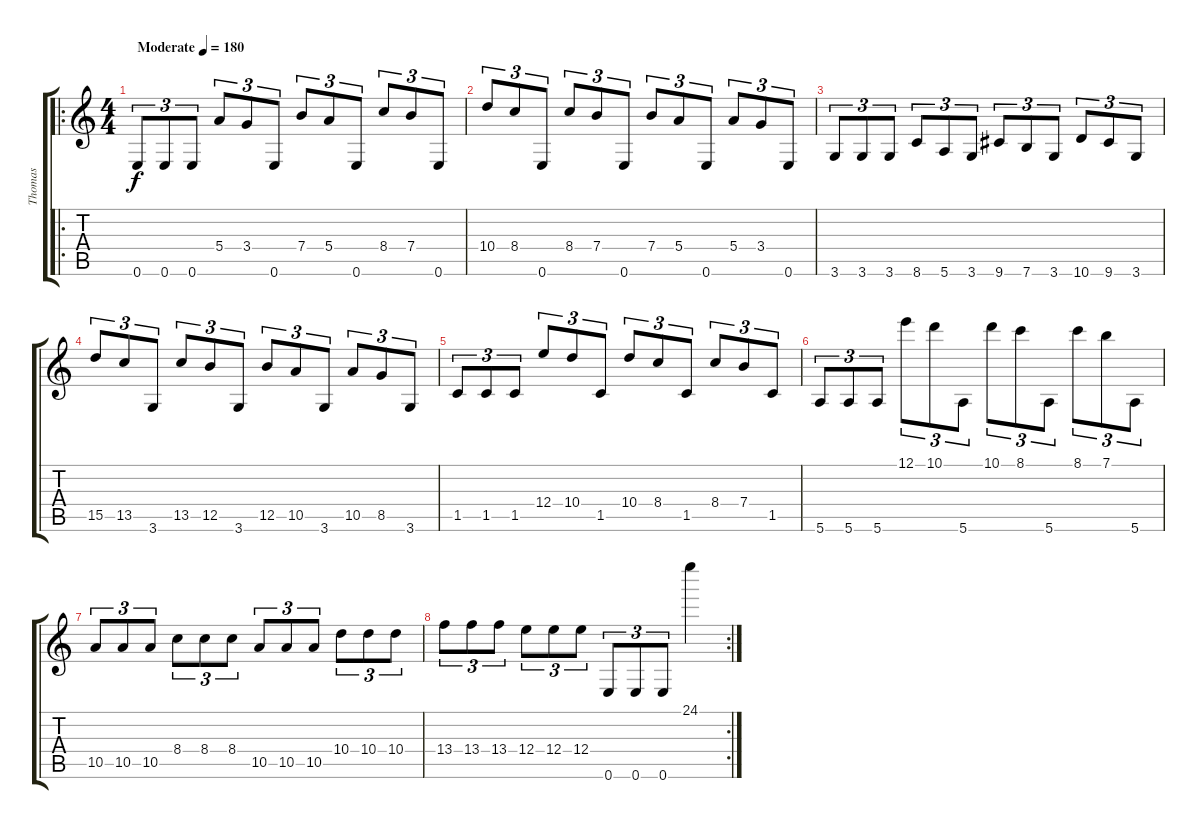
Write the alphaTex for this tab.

\track ("Thomas" "Thomas") {instrument distortionguitar}
\staff {score tabs}
\tuning (E4 B3 G3 E3 B2 E2) {hide}
\ro
\ts (4 4)
\section ("" "")
\tempo (180 "Moderate")
\clef g2
\ks c
0.6.8{tu (3 2) dy f instrument distortionguitar} 0.6.8{tu (3 2)} 0.6.8{tu (3 2)} 5.4.8{tu (3 2)} 3.4.8{tu (3 2)} 0.6.8{tu (3 2)} 7.4.8{tu (3 2)} 5.4.8{tu (3 2)} 0.6.8{tu (3 2)} 8.4.8{tu (3 2)} 7.4.8{tu (3 2)} 0.6.8{tu (3 2)} |
10.4.8{tu (3 2)} 8.4.8{tu (3 2)} 0.6.8{tu (3 2)} 8.4.8{tu (3 2)} 7.4.8{tu (3 2)} 0.6.8{tu (3 2)} 7.4.8{tu (3 2)} 5.4.8{tu (3 2)} 0.6.8{tu (3 2)} 5.4.8{tu (3 2)} 3.4.8{tu (3 2)} 0.6.8{tu (3 2)} |
3.6.8{tu (3 2)} 3.6.8{tu (3 2)} 3.6.8{tu (3 2)} 8.6.8{tu (3 2)} 5.6.8{tu (3 2)} 3.6.8{tu (3 2)} 9.6.8{tu (3 2)} 7.6.8{tu (3 2)} 3.6.8{tu (3 2)} 10.6.8{tu (3 2)} 9.6.8{tu (3 2)} 3.6.8{tu (3 2)} |
15.5.8{tu (3 2)} 13.5.8{tu (3 2)} 3.6.8{tu (3 2)} 13.5.8{tu (3 2)} 12.5.8{tu (3 2)} 3.6.8{tu (3 2)} 12.5.8{tu (3 2)} 10.5.8{tu (3 2)} 3.6.8{tu (3 2)} 10.5.8{tu (3 2)} 8.5.8{tu (3 2)} 3.6.8{tu (3 2)} |
1.5.8{tu (3 2)} 1.5.8{tu (3 2)} 1.5.8{tu (3 2)} 12.4.8{tu (3 2)} 10.4.8{tu (3 2)} 1.5.8{tu (3 2)} 10.4.8{tu (3 2)} 8.4.8{tu (3 2)} 1.5.8{tu (3 2)} 8.4.8{tu (3 2)} 7.4.8{tu (3 2)} 1.5.8{tu (3 2)} |
5.6.8{tu (3 2)} 5.6.8{tu (3 2)} 5.6.8{tu (3 2)} 12.1.8{tu (3 2)} 10.1.8{tu (3 2)} 5.6.8{tu (3 2)} 10.1.8{tu (3 2)} 8.1.8{tu (3 2)} 5.6.8{tu (3 2)} 8.1.8{tu (3 2)} 7.1.8{tu (3 2)} 5.6.8{tu (3 2)} |
10.5.8{tu (3 2)} 10.5.8{tu (3 2)} 10.5.8{tu (3 2)} 8.4.8{tu (3 2)} 8.4.8{tu (3 2)} 8.4.8{tu (3 2)} 10.5.8{tu (3 2)} 10.5.8{tu (3 2)} 10.5.8{tu (3 2)} 10.4.8{tu (3 2)} 10.4.8{tu (3 2)} 10.4.8{tu (3 2)} |
\rc 2
13.4.8{tu (3 2)} 13.4.8{tu (3 2)} 13.4.8{tu (3 2)} 12.4.8{tu (3 2)} 12.4.8{tu (3 2)} 12.4.8{tu (3 2)} 0.6.8{tu (3 2)} 0.6.8{tu (3 2)} 0.6.8{tu (3 2)} 24.1.4
